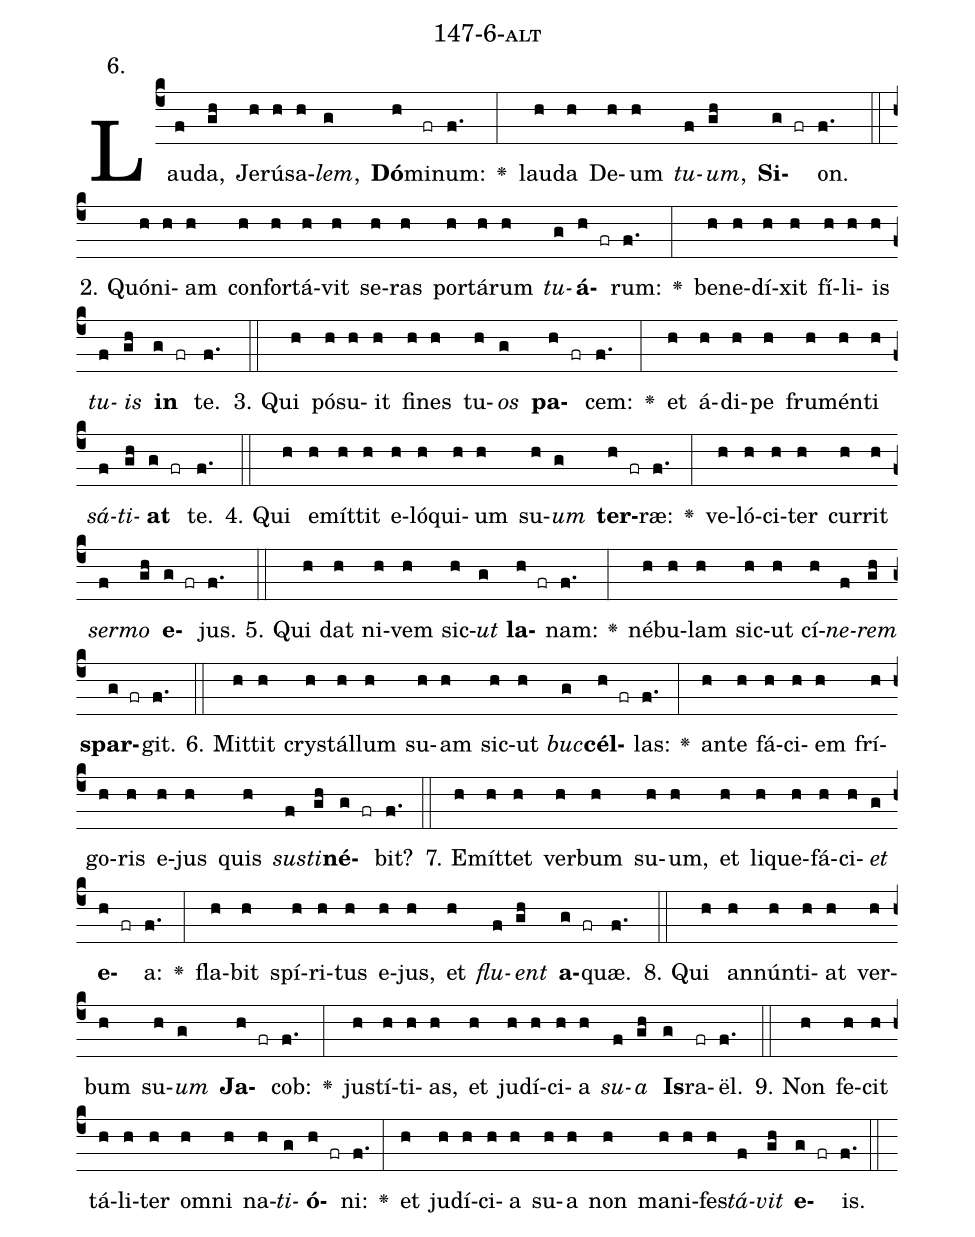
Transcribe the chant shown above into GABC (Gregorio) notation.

name: 147-6-alt;
annotation: 6.;
%%
(c4)Lau(f)da,(gh) Je(h)rú(h)sa(h)<i>lem</i>,(g) <b>Dó</b>(h)mi(fr)num:(f.) <v>\greheightstar</v>(:) lau(h)da(h) De(h)um(h) <i>tu</i>(f)<i>um</i>,(gh) <b>Si</b>(g fr)on.(f.) (::)
2. Quón(h)i(h)am(h) con(h)for(h)tá(h)vit(h) se(h)ras(h) por(h)tá(h)rum(h) <i>tu</i>(g)<b>á</b>(h fr)rum:(f.) <v>\greheightstar</v>(:) be(h)ne(h)dí(h)xit(h) fí(h)li(h)is(h) <i>tu</i>(f)<i>is</i>(gh) <b>in</b>(g fr) te.(f.) (::)
3. Qui(h) pó(h)su(h)it(h) fi(h)nes(h) tu(h)<i>os</i>(g) <b>pa</b>(h fr)cem:(f.) <v>\greheightstar</v>(:) et(h) á(h)di(h)pe(h) fru(h)mén(h)ti(h) <i>sá</i>(f)<i>ti</i>(gh)<b>at</b>(g fr) te.(f.) (::)
4. Qui(h) e(h)mít(h)tit(h) e(h)ló(h)qui(h)um(h) su(h)<i>um</i>(g) <b>ter</b>(h fr)ræ:(f.) <v>\greheightstar</v>(:) ve(h)ló(h)ci(h)ter(h) cur(h)rit(h) <i>ser</i>(f)<i>mo</i>(gh) <b>e</b>(g fr)jus.(f.) (::)
5. Qui(h) dat(h) ni(h)vem(h) sic(h)<i>ut</i>(g) <b>la</b>(h fr)nam:(f.) <v>\greheightstar</v>(:) né(h)bu(h)lam(h) sic(h)ut(h) cí(h)<i>ne</i>(f)<i>rem</i>(gh) <b>spar</b>(g fr)git.(f.) (::)
6. Mit(h)tit(h) crys(h)tál(h)lum(h) su(h)am(h) sic(h)ut(h) <i>buc</i>(g)<b>cél</b>(h fr)las:(f.) <v>\greheightstar</v>(:) an(h)te(h) fá(h)ci(h)em(h) frí(h)go(h)ris(h) e(h)jus(h) quis(h) <i>sus</i>(f)<i>ti</i>(gh)<b>né</b>(g fr)bit?(f.) (::)
7. E(h)mít(h)tet(h) ver(h)bum(h) su(h)um,(h) et(h) li(h)que(h)fá(h)ci(h)<i>et</i>(g) <b>e</b>(h fr)a:(f.) <v>\greheightstar</v>(:) fla(h)bit(h) spí(h)ri(h)tus(h) e(h)jus,(h) et(h) <i>flu</i>(f)<i>ent</i>(gh) <b>a</b>(g fr)quæ.(f.) (::)
8. Qui(h) an(h)nún(h)ti(h)at(h) ver(h)bum(h) su(h)<i>um</i>(g) <b>Ja</b>(h fr)cob:(f.) <v>\greheightstar</v>(:) jus(h)tí(h)ti(h)as,(h) et(h) ju(h)dí(h)ci(h)a(h) <i>su</i>(f)<i>a</i>(gh) <b>Is</b>(g)ra(fr)ël.(f.) (::)
9. Non(h) fe(h)cit(h) tá(h)li(h)ter(h) om(h)ni(h) na(h)<i>ti</i>(g)<b>ó</b>(h fr)ni:(f.) <v>\greheightstar</v>(:) et(h) ju(h)dí(h)ci(h)a(h) su(h)a(h) non(h) ma(h)ni(h)fes(h)<i>tá</i>(f)<i>vit</i>(gh) <b>e</b>(g fr)is.(f.) (::)
